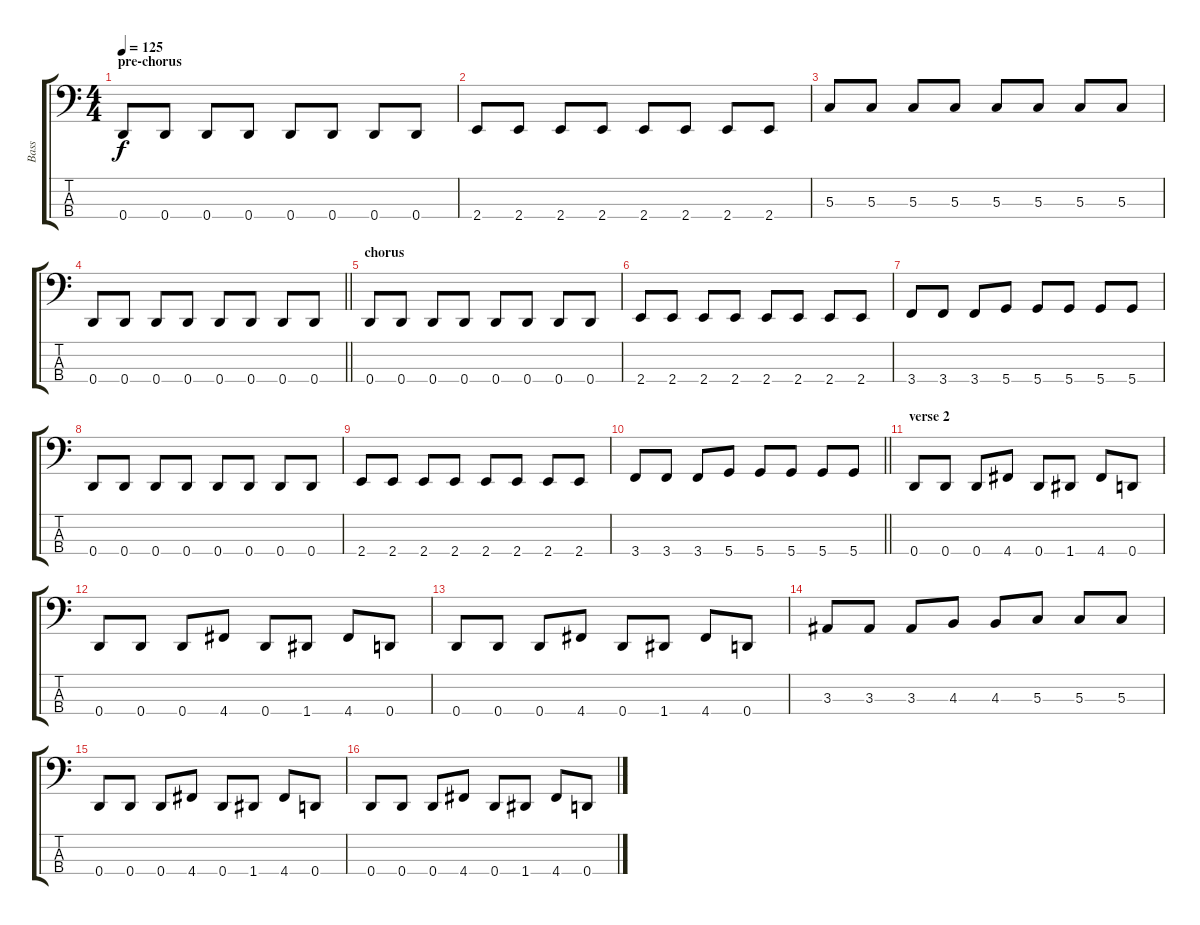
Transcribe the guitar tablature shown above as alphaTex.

\track ("Bass" "Bass") {instrument electricbassfinger}
\staff {score tabs}
\tuning (F2 C2 G1 D1) {hide}
\ts (4 4)
\section ("" "pre-chorus")
\tempo 125
\clef f4
\ks c
0.4.8{dy f} 0.4.8 0.4.8 0.4.8 0.4.8 0.4.8 0.4.8 0.4.8 |
2.4.8 2.4.8 2.4.8 2.4.8 2.4.8 2.4.8 2.4.8 2.4.8 |
5.3.8 5.3.8 5.3.8 5.3.8 5.3.8 5.3.8 5.3.8 5.3.8 |
\barLineRight lightlight
0.4.8 0.4.8 0.4.8 0.4.8 0.4.8 0.4.8 0.4.8 0.4.8 |
\section ("" "chorus")
0.4.8 0.4.8 0.4.8 0.4.8 0.4.8 0.4.8 0.4.8 0.4.8 |
2.4.8 2.4.8 2.4.8 2.4.8 2.4.8 2.4.8 2.4.8 2.4.8 |
3.4.8 3.4.8 3.4.8 5.4.8 5.4.8 5.4.8 5.4.8 5.4.8 |
0.4.8 0.4.8 0.4.8 0.4.8 0.4.8 0.4.8 0.4.8 0.4.8 |
2.4.8 2.4.8 2.4.8 2.4.8 2.4.8 2.4.8 2.4.8 2.4.8 |
\barLineRight lightlight
3.4.8 3.4.8 3.4.8 5.4.8 5.4.8 5.4.8 5.4.8 5.4.8 |
\section ("" "verse 2")
0.4.8 0.4.8 0.4.8 4.4.8 0.4.8 1.4.8 4.4.8 0.4.8 |
0.4.8 0.4.8 0.4.8 4.4.8 0.4.8 1.4.8 4.4.8 0.4.8 |
0.4.8 0.4.8 0.4.8 4.4.8 0.4.8 1.4.8 4.4.8 0.4.8 |
3.3.8 3.3.8 3.3.8 4.3.8 4.3.8 5.3.8 5.3.8 5.3.8 |
0.4.8 0.4.8 0.4.8 4.4.8 0.4.8 1.4.8 4.4.8 0.4.8 |
0.4.8 0.4.8 0.4.8 4.4.8 0.4.8 1.4.8 4.4.8 0.4.8
